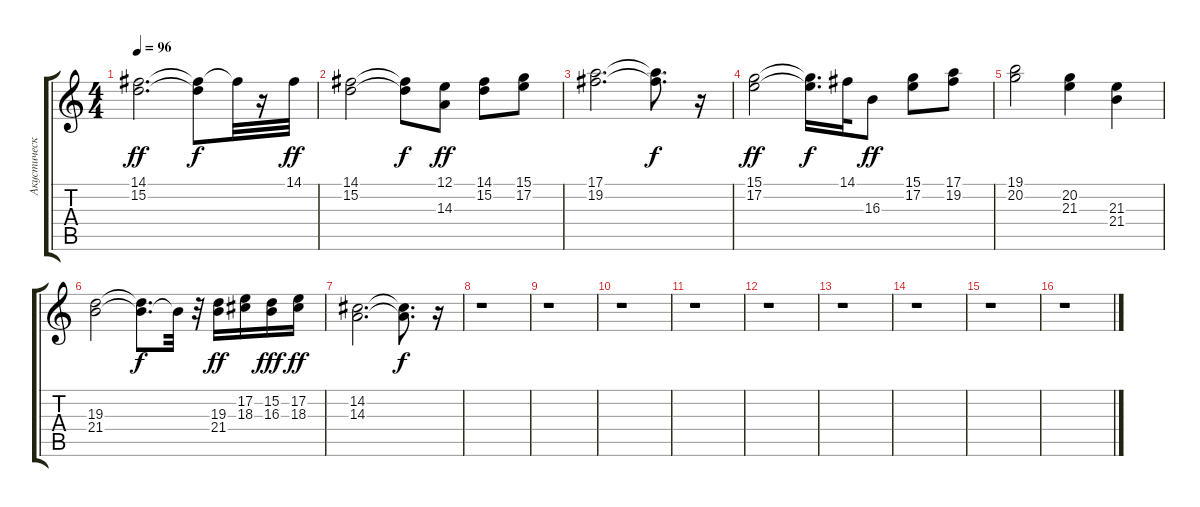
\track ("Акустический Гранд Роял" "Акустическ") {instrument acousticgrandpiano}
\staff {score tabs}
\tuning (E4 B3 G3 D3 A2 E2) {hide}
\ts (4 4)
\tempo 96
\clef g2
\ks c
(14.1 15.2).2{d dy ff} (14.1{t} 15.2{t}).8{dy f} 14.1{t}.32 r.16 14.1.32{dy ff} |
(14.1 15.2).2 (14.1{t} 15.2{t}).8{dy f} (12.1 14.3).8{dy ff} (14.1 15.2).8 (15.1 17.2).8 |
(17.1 19.2).2{d} (17.1{t} 19.2{t}).8{d dy f} r.16 |
(15.1 17.2).2{dy ff} (15.1{t} 17.2{t}).16{d dy f} 14.1.32 16.3.8{dy ff} (15.1 17.2).8 (17.1 19.2).8 |
(19.1 20.2).2 (20.2 21.3).4 (21.3 21.4).4 |
(19.3 21.4).2 (19.3{t} 21.4{t}).8{d dy f} 21.4{t}.32 r.32 (19.3 21.4).16{dy ff} (17.2 18.3).16 (15.2 16.3).16{dy fff} (17.2 18.3).16{dy ff} |
(14.2 14.3).2{d} (14.2{t} 14.3{t}).8{d dy f} r.16 |
r.1 |
r.1 |
r.1 |
r.1 |
r.1 |
r.1 |
r.1 |
r.1 |
r.1
